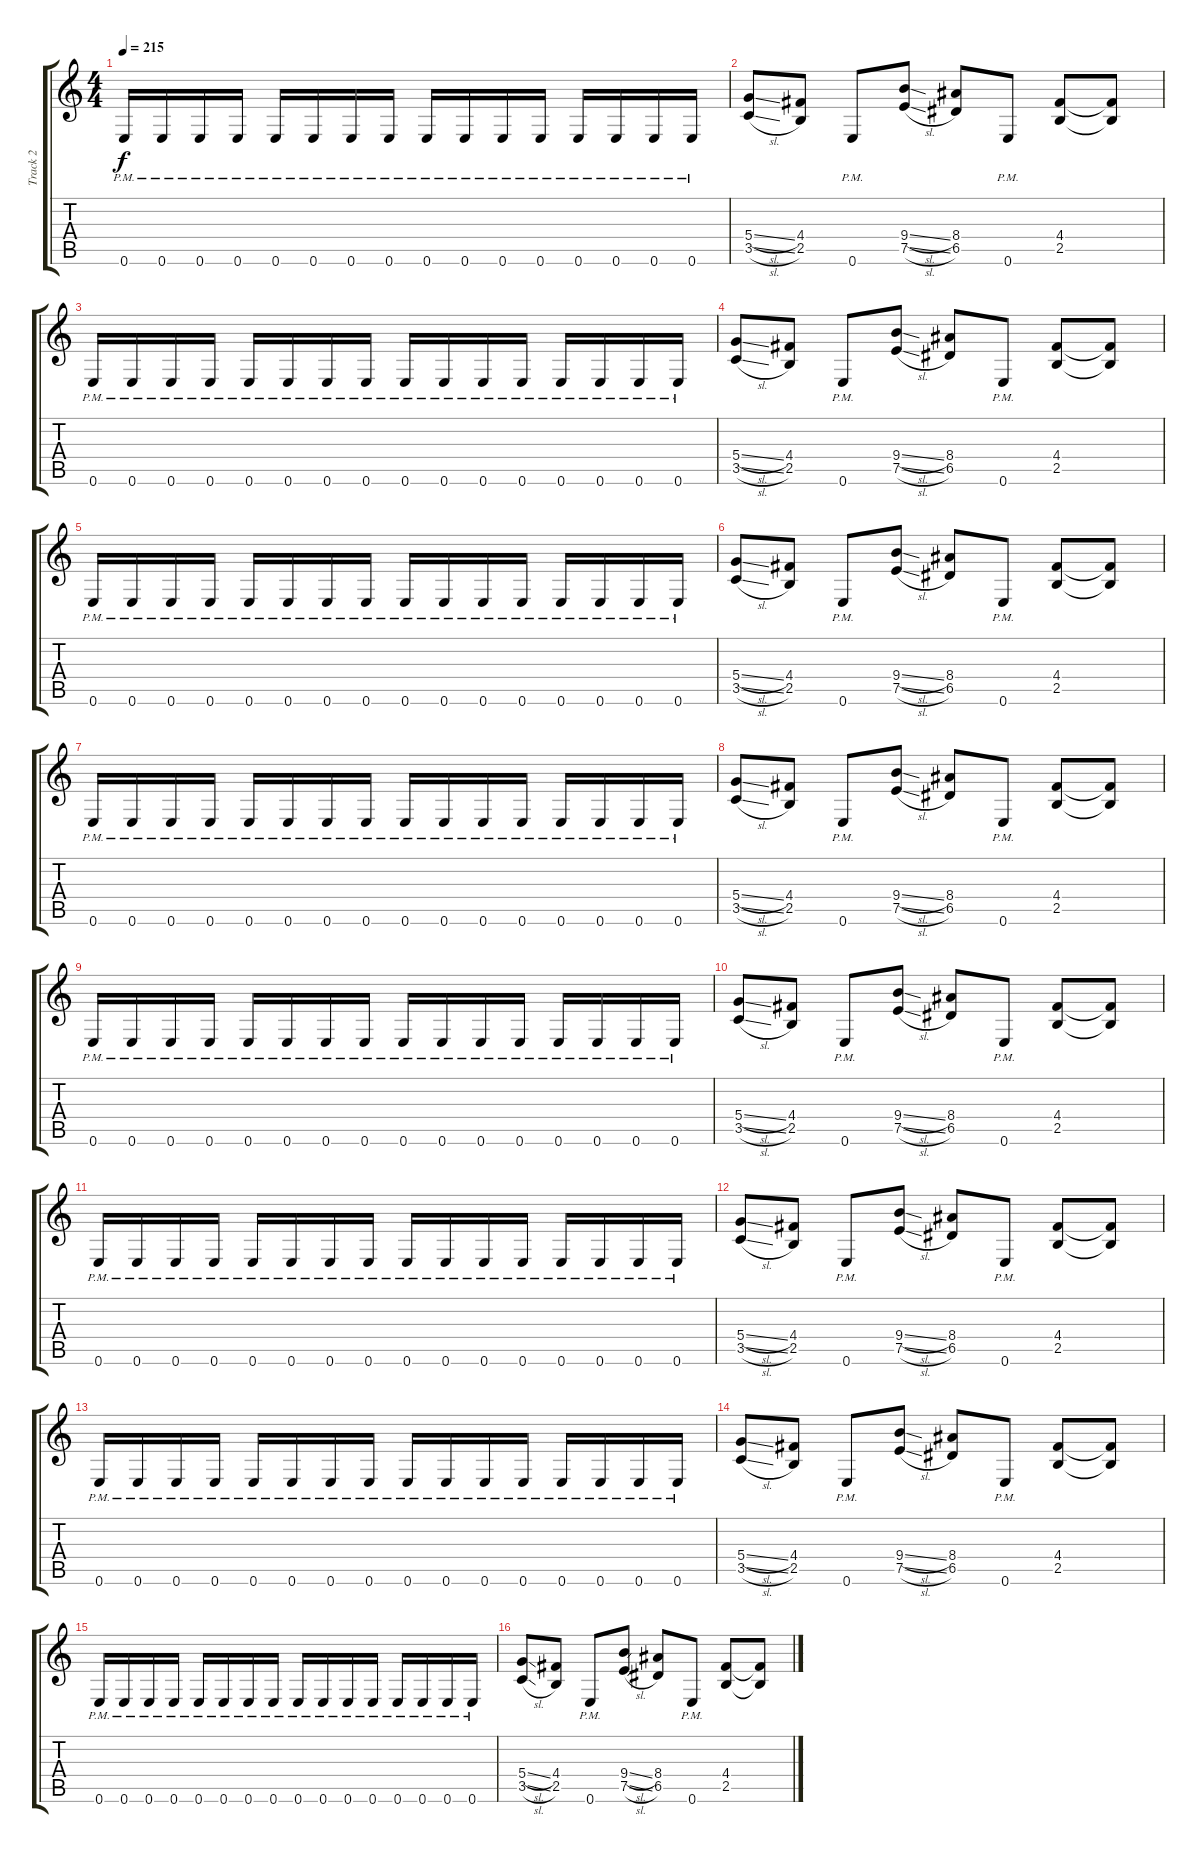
\track ("Track 2" "Track 2") {instrument distortionguitar bank 255}
\staff {score tabs}
\tuning (E4 B3 G3 D3 A2 E2) {hide}
\ts (4 4)
\tempo 215
\clef g2
\ks c
0.6{pm}.16{dy f} 0.6{pm}.16 0.6{pm}.16 0.6{pm}.16 0.6{pm}.16 0.6{pm}.16 0.6{pm}.16 0.6{pm}.16 0.6{pm}.16 0.6{pm}.16 0.6{pm}.16 0.6{pm}.16 0.6{pm}.16 0.6{pm}.16 0.6{pm}.16 0.6{pm}.16 |
(5.4{sl} 3.5{sl}).8 (4.4 2.5).8 0.6{pm}.8 (9.4{sl} 7.5{sl}).8 (8.4 6.5).8 0.6{pm}.8 (4.4 2.5).8 (4.4{t} 2.5{t}).8 |
0.6{pm}.16 0.6{pm}.16 0.6{pm}.16 0.6{pm}.16 0.6{pm}.16 0.6{pm}.16 0.6{pm}.16 0.6{pm}.16 0.6{pm}.16 0.6{pm}.16 0.6{pm}.16 0.6{pm}.16 0.6{pm}.16 0.6{pm}.16 0.6{pm}.16 0.6{pm}.16 |
(5.4{sl} 3.5{sl}).8 (4.4 2.5).8 0.6{pm}.8 (9.4{sl} 7.5{sl}).8 (8.4 6.5).8 0.6{pm}.8 (4.4 2.5).8 (4.4{t} 2.5{t}).8 |
0.6{pm}.16 0.6{pm}.16 0.6{pm}.16 0.6{pm}.16 0.6{pm}.16 0.6{pm}.16 0.6{pm}.16 0.6{pm}.16 0.6{pm}.16 0.6{pm}.16 0.6{pm}.16 0.6{pm}.16 0.6{pm}.16 0.6{pm}.16 0.6{pm}.16 0.6{pm}.16 |
(5.4{sl} 3.5{sl}).8 (4.4 2.5).8 0.6{pm}.8 (9.4{sl} 7.5{sl}).8 (8.4 6.5).8 0.6{pm}.8 (4.4 2.5).8 (4.4{t} 2.5{t}).8 |
0.6{pm}.16 0.6{pm}.16 0.6{pm}.16 0.6{pm}.16 0.6{pm}.16 0.6{pm}.16 0.6{pm}.16 0.6{pm}.16 0.6{pm}.16 0.6{pm}.16 0.6{pm}.16 0.6{pm}.16 0.6{pm}.16 0.6{pm}.16 0.6{pm}.16 0.6{pm}.16 |
(5.4{sl} 3.5{sl}).8 (4.4 2.5).8 0.6{pm}.8 (9.4{sl} 7.5{sl}).8 (8.4 6.5).8 0.6{pm}.8 (4.4 2.5).8 (4.4{t} 2.5{t}).8 |
0.6{pm}.16 0.6{pm}.16 0.6{pm}.16 0.6{pm}.16 0.6{pm}.16 0.6{pm}.16 0.6{pm}.16 0.6{pm}.16 0.6{pm}.16 0.6{pm}.16 0.6{pm}.16 0.6{pm}.16 0.6{pm}.16 0.6{pm}.16 0.6{pm}.16 0.6{pm}.16 |
(5.4{sl} 3.5{sl}).8 (4.4 2.5).8 0.6{pm}.8 (9.4{sl} 7.5{sl}).8 (8.4 6.5).8 0.6{pm}.8 (4.4 2.5).8 (4.4{t} 2.5{t}).8 |
0.6{pm}.16 0.6{pm}.16 0.6{pm}.16 0.6{pm}.16 0.6{pm}.16 0.6{pm}.16 0.6{pm}.16 0.6{pm}.16 0.6{pm}.16 0.6{pm}.16 0.6{pm}.16 0.6{pm}.16 0.6{pm}.16 0.6{pm}.16 0.6{pm}.16 0.6{pm}.16 |
(5.4{sl} 3.5{sl}).8 (4.4 2.5).8 0.6{pm}.8 (9.4{sl} 7.5{sl}).8 (8.4 6.5).8 0.6{pm}.8 (4.4 2.5).8 (4.4{t} 2.5{t}).8 |
0.6{pm}.16 0.6{pm}.16 0.6{pm}.16 0.6{pm}.16 0.6{pm}.16 0.6{pm}.16 0.6{pm}.16 0.6{pm}.16 0.6{pm}.16 0.6{pm}.16 0.6{pm}.16 0.6{pm}.16 0.6{pm}.16 0.6{pm}.16 0.6{pm}.16 0.6{pm}.16 |
(5.4{sl} 3.5{sl}).8 (4.4 2.5).8 0.6{pm}.8 (9.4{sl} 7.5{sl}).8 (8.4 6.5).8 0.6{pm}.8 (4.4 2.5).8 (4.4{t} 2.5{t}).8 |
0.6{pm}.16 0.6{pm}.16 0.6{pm}.16 0.6{pm}.16 0.6{pm}.16 0.6{pm}.16 0.6{pm}.16 0.6{pm}.16 0.6{pm}.16 0.6{pm}.16 0.6{pm}.16 0.6{pm}.16 0.6{pm}.16 0.6{pm}.16 0.6{pm}.16 0.6{pm}.16 |
(5.4{sl} 3.5{sl}).8 (4.4 2.5).8 0.6{pm}.8 (9.4{sl} 7.5{sl}).8 (8.4 6.5).8 0.6{pm}.8 (4.4 2.5).8 (4.4{t} 2.5{t}).8
